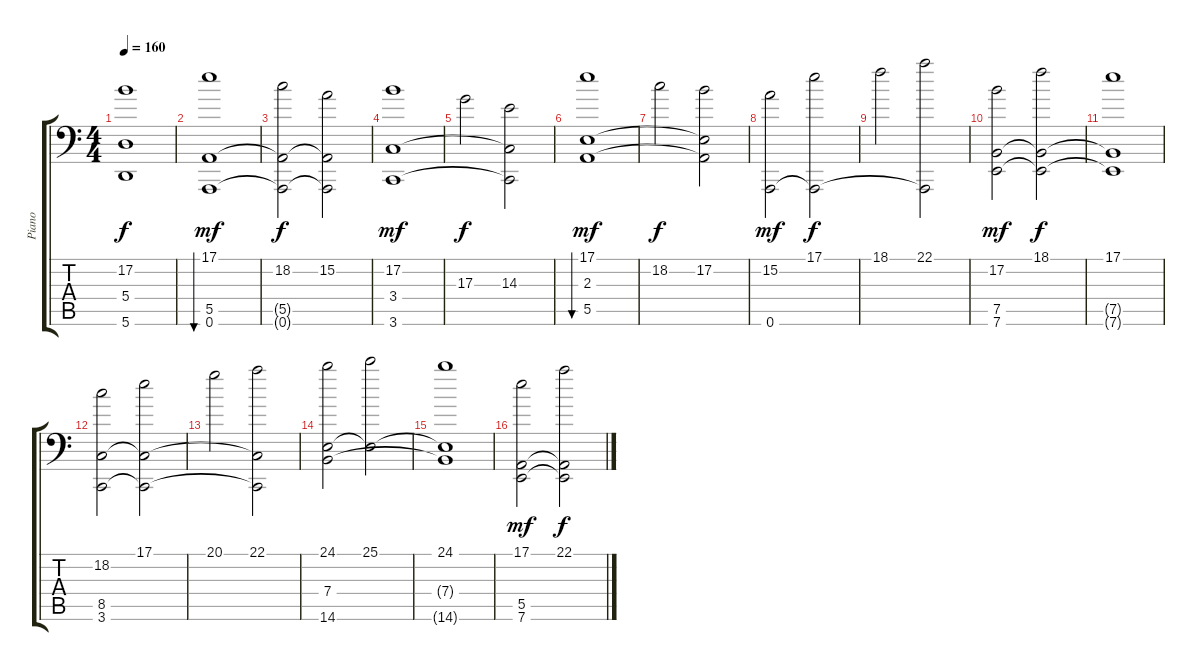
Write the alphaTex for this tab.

\track ("Piano" "Piano") {instrument acousticgrandpiano}
\staff {score tabs}
\tuning (B3 Gb3 D3 A2 E2 A1) {hide}
\ts (4 4)
\tempo 160
\clef f4
\ks c
(17.2 5.4{t} 5.6{t}).1{dy f} |
(17.1 5.5 0.6).1{bu 480 dy mf} |
(18.2 5.5{t} 0.6{t}).2{dy f} (15.2 5.5{t} 0.6{t}).2 |
(17.2 3.4 3.6).1{dy mf} |
17.3.2{dy f} (14.3 3.4{t} 3.6{t}).2 |
(17.1 2.3 5.5).1{bu 480 dy mf} |
18.2.2{dy f} (17.2 2.3{t} 5.5{t}).2 |
(15.2 0.6).2{dy mf} (17.1 0.6{t}).2{dy f} |
18.1.2 (22.1 0.6{t}).2 |
(17.2 7.5 7.6).2{dy mf} (18.1 7.5{t} 7.6{t}).2{dy f} |
(17.1 7.5{t} 7.6{t}).1 |
(18.2 8.5 3.6).2 (17.1 8.5{t} 3.6{t}).2 |
20.1.2 (22.1 8.5{t} 3.6{t}).2 |
(24.1 7.4 14.6).2 (25.1 7.4{t}).2 |
(24.1 7.4{t} 14.6{t}).1 |
(17.1 5.5 7.6).2{dy mf} (22.1 5.5{t} 7.6{t}).2{dy f}
